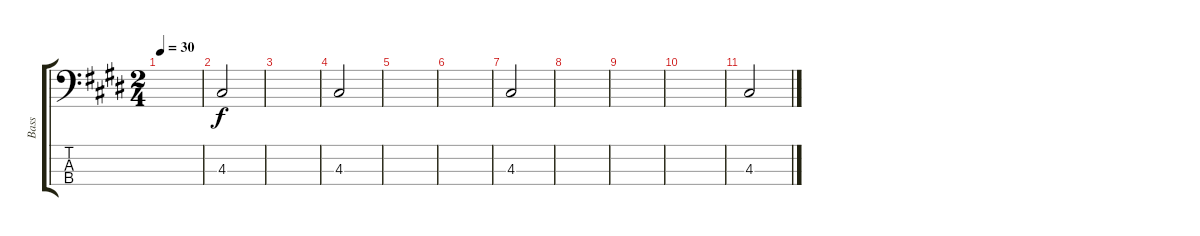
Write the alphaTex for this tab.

\track ("Bass" "Bass") {instrument electricbassfinger}
\staff {score tabs}
\tuning (G2 D2 A1 E1) {hide}
\ts (2 4)
\tempo 30
\clef f4
\ks c#minor
|
4.3.2 |
|
4.3.2 |
|
|
4.3.2 |
|
|
|
4.3.2
